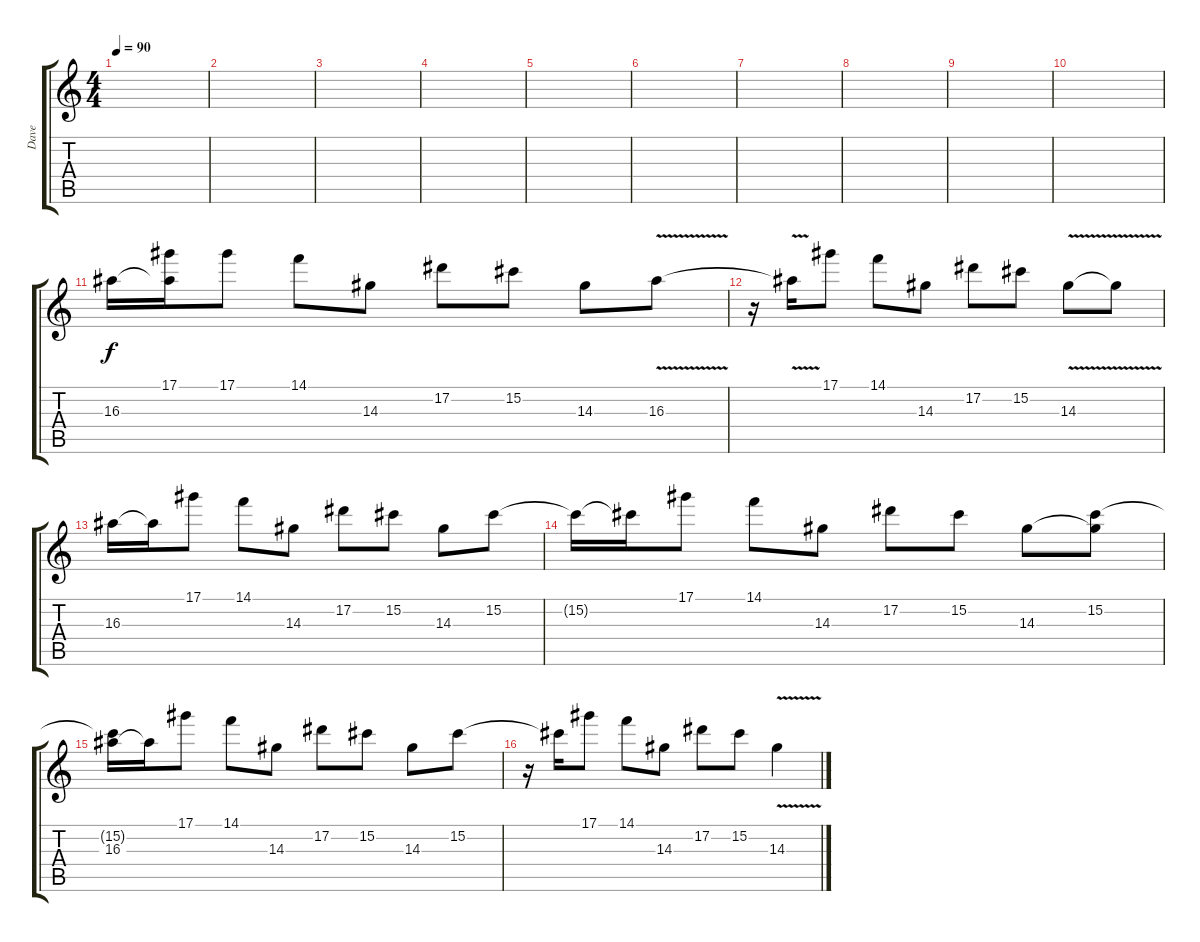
\track ("Dave" "Dave") {instrument overdrivenguitar}
\staff {score tabs}
\tuning (Eb4 Bb3 Gb3 Db3 Ab2 Eb2) {hide}
\ts (4 4)
\tempo 90
\clef g2
\ks c
|
|
|
|
|
|
|
|
|
|
16.3.16 (17.1 16.3{t}).16 17.1.8 14.1.8 14.3.8 17.2.8 15.2.8 14.3.8 16.3{v}.8 |
r.16 16.3{t}.16 17.1.8 14.1.8 14.3.8 17.2.8 15.2.8 14.3{v}.8 14.3{t}.8 |
16.3.16 16.3{t}.16 17.1.8 14.1.8 14.3.8 17.2.8 15.2.8 14.3.8 15.2.8 |
15.2{t}.16 15.2{t}.16 17.1.8 14.1.8 14.3.8 17.2.8 15.2.8 14.3.8 (15.2 14.3{t}).8 |
(15.2{t} 16.3).16 16.3{t}.16 17.1.8 14.1.8 14.3.8 17.2.8 15.2.8 14.3.8 15.2.8 |
r.16 15.2{t}.16 17.1.8 14.1.8 14.3.8 17.2.8 15.2.8 14.3{v}.4
